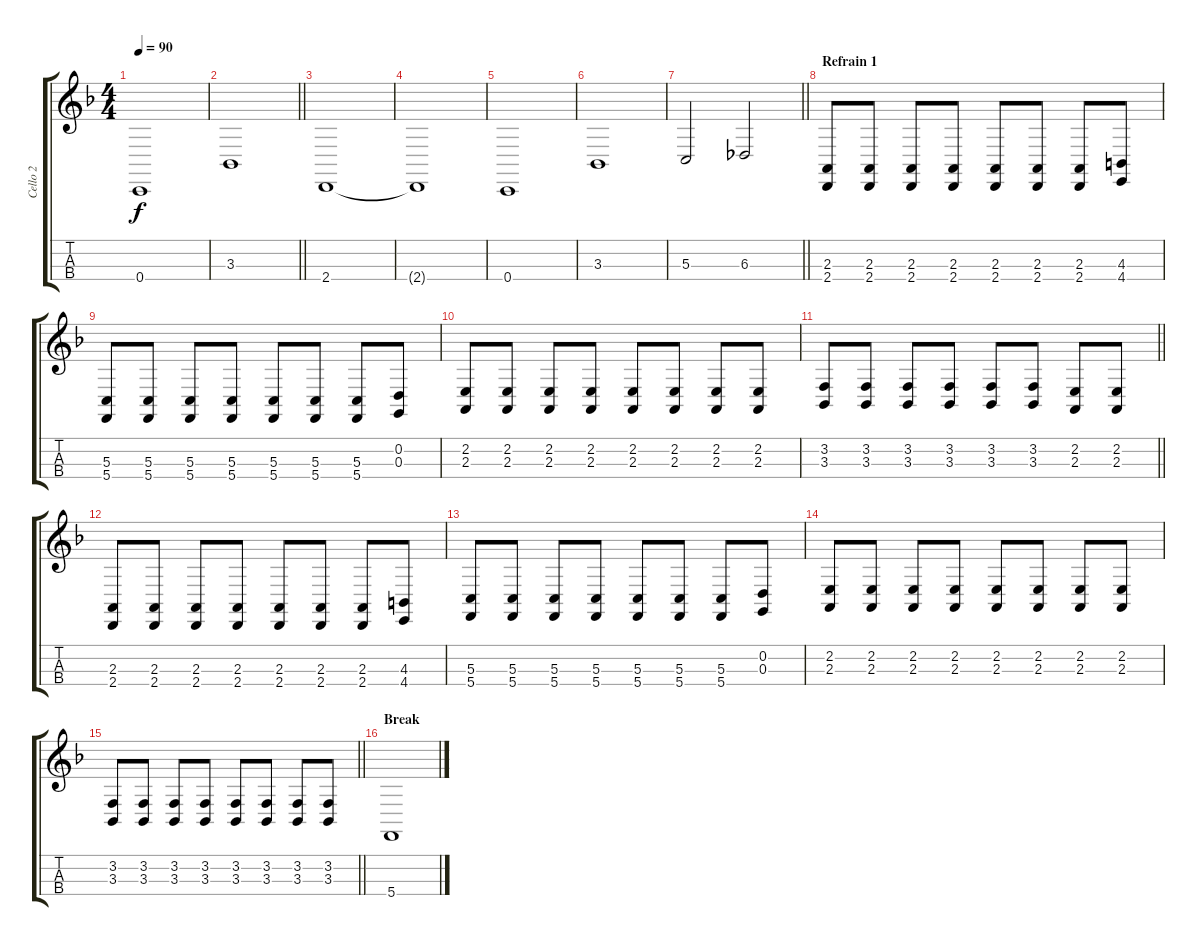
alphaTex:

\track ("Cello 2" "Cello 2") {instrument cello}
\staff {score tabs}
\tuning (A3 D3 G2 C2) {hide}
\ts (4 4)
\tempo 90
\clef g2
\ks dminor
0.4.1{dy f} |
\barLineRight lightlight
3.3.1 |
2.4.1 |
2.4{t}.1 |
0.4.1 |
3.3.1 |
\barLineRight lightlight
5.3.2 6.3.2 |
\section ("" "Refrain 1")
(2.3 2.4).8 (2.3 2.4).8 (2.3 2.4).8 (2.3 2.4).8 (2.3 2.4).8 (2.3 2.4).8 (2.3 2.4).8 (4.3 4.4).8 |
(5.3 5.4).8 (5.3 5.4).8 (5.3 5.4).8 (5.3 5.4).8 (5.3 5.4).8 (5.3 5.4).8 (5.3 5.4).8 (0.2 0.3).8 |
(2.2 2.3).8 (2.2 2.3).8 (2.2 2.3).8 (2.2 2.3).8 (2.2 2.3).8 (2.2 2.3).8 (2.2 2.3).8 (2.2 2.3).8 |
\barLineRight lightlight
(3.2 3.3).8 (3.2 3.3).8 (3.2 3.3).8 (3.2 3.3).8 (3.2 3.3).8 (3.2 3.3).8 (2.2 2.3).8 (2.2 2.3).8 |
(2.3 2.4).8 (2.3 2.4).8 (2.3 2.4).8 (2.3 2.4).8 (2.3 2.4).8 (2.3 2.4).8 (2.3 2.4).8 (4.3 4.4).8 |
(5.3 5.4).8 (5.3 5.4).8 (5.3 5.4).8 (5.3 5.4).8 (5.3 5.4).8 (5.3 5.4).8 (5.3 5.4).8 (0.2 0.3).8 |
(2.2 2.3).8 (2.2 2.3).8 (2.2 2.3).8 (2.2 2.3).8 (2.2 2.3).8 (2.2 2.3).8 (2.2 2.3).8 (2.2 2.3).8 |
\barLineRight lightlight
(3.2 3.3).8 (3.2 3.3).8 (3.2 3.3).8 (3.2 3.3).8 (3.2 3.3).8 (3.2 3.3).8 (3.2 3.3).8 (3.2 3.3).8 |
\section ("" "Break")
5.4.1
